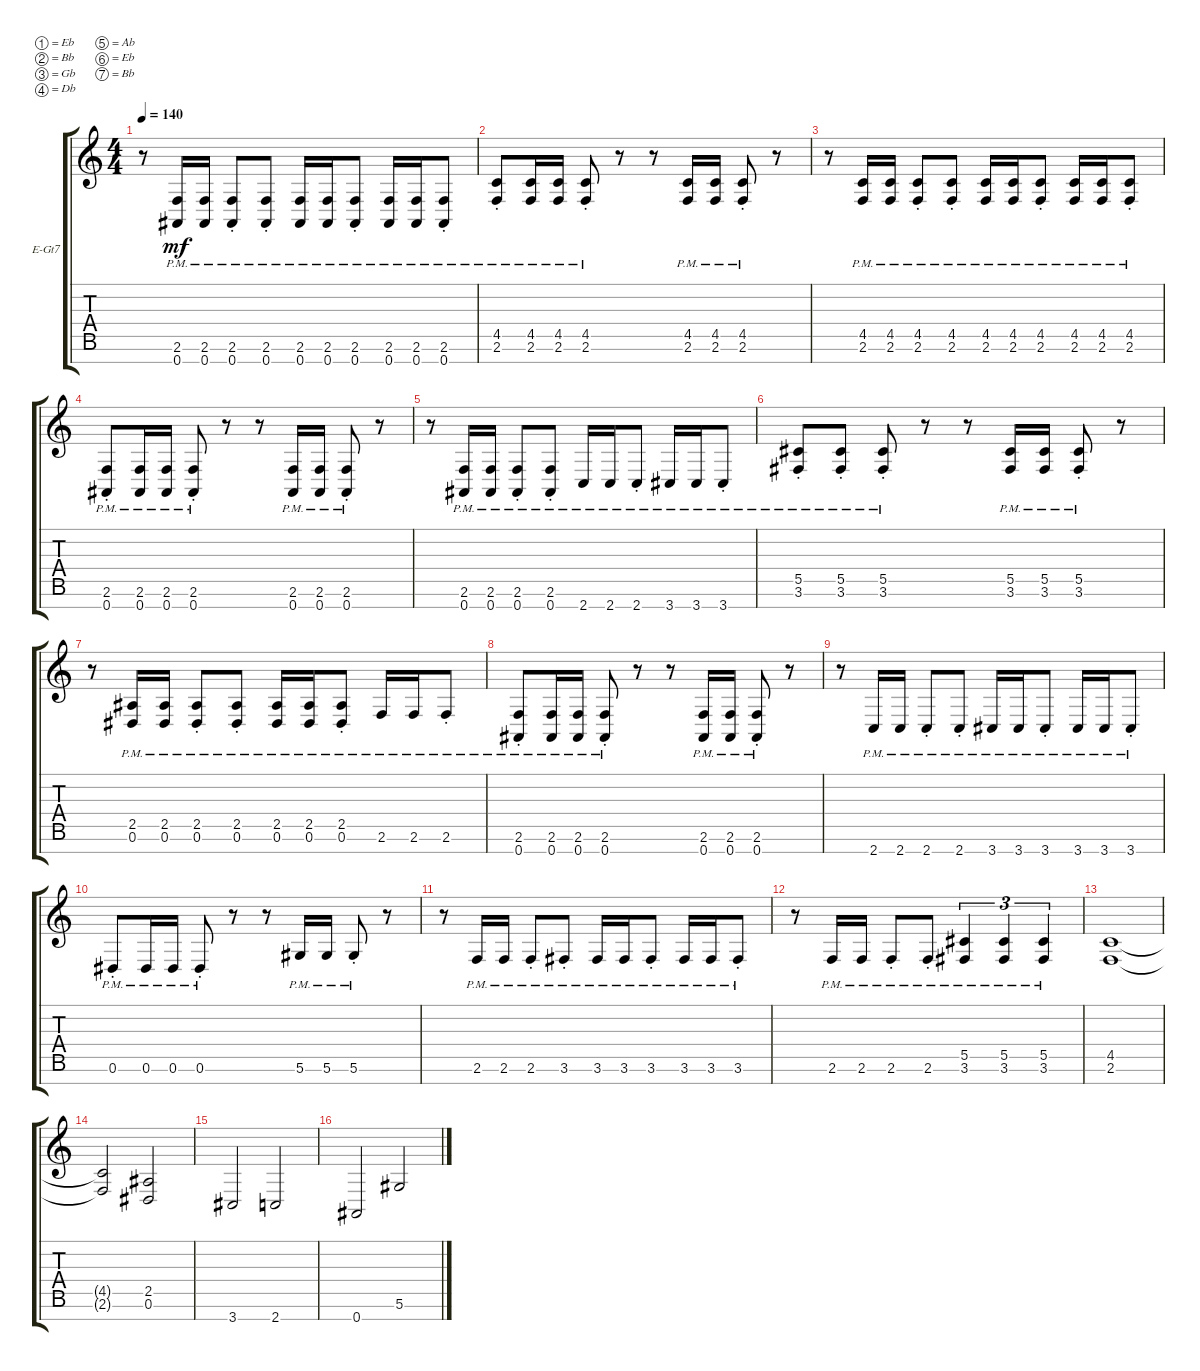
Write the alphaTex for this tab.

\defaultSystemsLayout 4
\bracketExtendMode groupsimilarinstruments
\firstSystemTrackNameOrientation horizontal
\otherSystemsTrackNameOrientation horizontal
\track ("Electric Guitar" "E-Gt7") {multiBarRest instrument overdrivenguitar}
\staff {score tabs}
\tuning (Eb4 Bb3 Gb3 Db3 Ab2 Eb2 Bb1)
\ts (4 4)
\tempo 140
\clef g2
\ks c
r.8{dy mf} (0.7{pm} 2.6{pm}).16 (0.7{pm} 2.6{pm}).16 (2.6{pm st} 0.7{pm st}).8 (2.6{pm st} 0.7{pm st}).8 (0.7{pm} 2.6{pm}).16 (0.7{pm} 2.6{pm}).16 (2.6{pm st} 0.7{pm st}).8 (0.7{pm} 2.6{pm}).16 (0.7{pm} 2.6{pm}).16 (2.6{pm st} 0.7{pm st}).8 |
(2.6{pm st} 4.5{pm st}).8 (2.6{pm} 4.5{pm}).16 (4.5{pm} 2.6{pm}).16 (2.6{pm st} 4.5{pm st}).8 r.8 r.8 (2.6{pm} 4.5{pm}).16 (4.5{pm} 2.6{pm}).16 (2.6{pm st} 4.5{pm st}).8 r.8 |
r.8 (2.6{pm} 4.5{pm}).16 (4.5{pm} 2.6{pm}).16 (2.6{pm st} 4.5{pm st}).8 (2.6{pm st} 4.5{pm st}).8 (2.6{pm} 4.5{pm}).16 (4.5{pm} 2.6{pm}).16 (2.6{pm st} 4.5{pm st}).8 (2.6{pm} 4.5{pm}).16 (4.5{pm} 2.6{pm}).16 (2.6{pm st} 4.5{pm st}).8 |
(0.7{pm st} 2.6{pm st}).8 (0.7{pm} 2.6{pm}).16 (0.7{pm} 2.6{pm}).16 (2.6{pm st} 0.7{pm st}).8 r.8 r.8 (0.7{pm} 2.6{pm}).16 (0.7{pm} 2.6{pm}).16 (2.6{pm st} 0.7{pm st}).8 r.8 |
r.8 (0.7{pm} 2.6{pm}).16 (0.7{pm} 2.6{pm}).16 (2.6{pm st} 0.7{pm st}).8 (2.6{pm st} 0.7{pm st}).8 2.7{pm}.16 2.7{pm}.16 2.7{pm st}.8 3.7{pm}.16 3.7{pm}.16 3.7{pm st}.8 |
(3.6{pm st} 5.5{pm st}).8 (3.6{pm st} 5.5{pm st}).8 (3.6{pm st} 5.5{pm st}).8 r.8 r.8 (3.6{pm} 5.5{pm}).16 (5.5{pm} 3.6{pm}).16 (3.6{pm st} 5.5{pm st}).8 r.8 |
r.8 (0.6{pm} 2.5{pm}).16 (2.5{pm} 0.6{pm}).16 (0.6{pm st} 2.5{pm st}).8 (0.6{pm st} 2.5{pm st}).8 (0.6{pm} 2.5{pm}).16 (2.5{pm} 0.6{pm}).16 (0.6{pm st} 2.5{pm st}).8 2.6{pm}.16 2.6{pm}.16 2.6{pm st}.8 |
(0.7{pm st} 2.6{pm st}).8 (0.7{pm} 2.6{pm}).16 (0.7{pm} 2.6{pm}).16 (2.6{pm st} 0.7{pm st}).8 r.8 r.8 (0.7{pm} 2.6{pm}).16 (0.7{pm} 2.6{pm}).16 (2.6{pm st} 0.7{pm st}).8 r.8 |
r.8 2.7{pm}.16 2.7{pm}.16 2.7{pm st}.8 2.7{pm st}.8 3.7{pm}.16 3.7{pm}.16 3.7{pm st}.8 3.7{pm}.16 3.7{pm}.16 3.7{pm st}.8 |
0.6{pm st}.8 0.6{pm}.16 0.6{pm}.16 0.6{pm st}.8 r.8 r.8 5.6{pm}.16 5.6{pm}.16 5.6{pm st}.8 r.8 |
r.8 2.6{pm}.16 2.6{pm}.16 2.6{pm st}.8 3.6{pm st}.8 3.6{pm}.16 3.6{pm}.16 3.6{pm st}.8 3.6{pm}.16 3.6{pm}.16 3.6{pm st}.8 |
r.8 2.6{pm}.16 2.6{pm}.16 2.6{pm st}.8 2.6{pm st}.8 (3.6{pm} 5.5{pm}).4{tu (3 2)} (3.6{pm} 5.5{pm}).4{tu (3 2)} (3.6{pm} 5.5{pm}).4{tu (3 2)} |
(2.6 4.5).1 |
(4.5{t} 2.6{t}).2 (0.6 2.5).2 |
3.7.2 2.7.2 |
0.7.2 5.6.2
